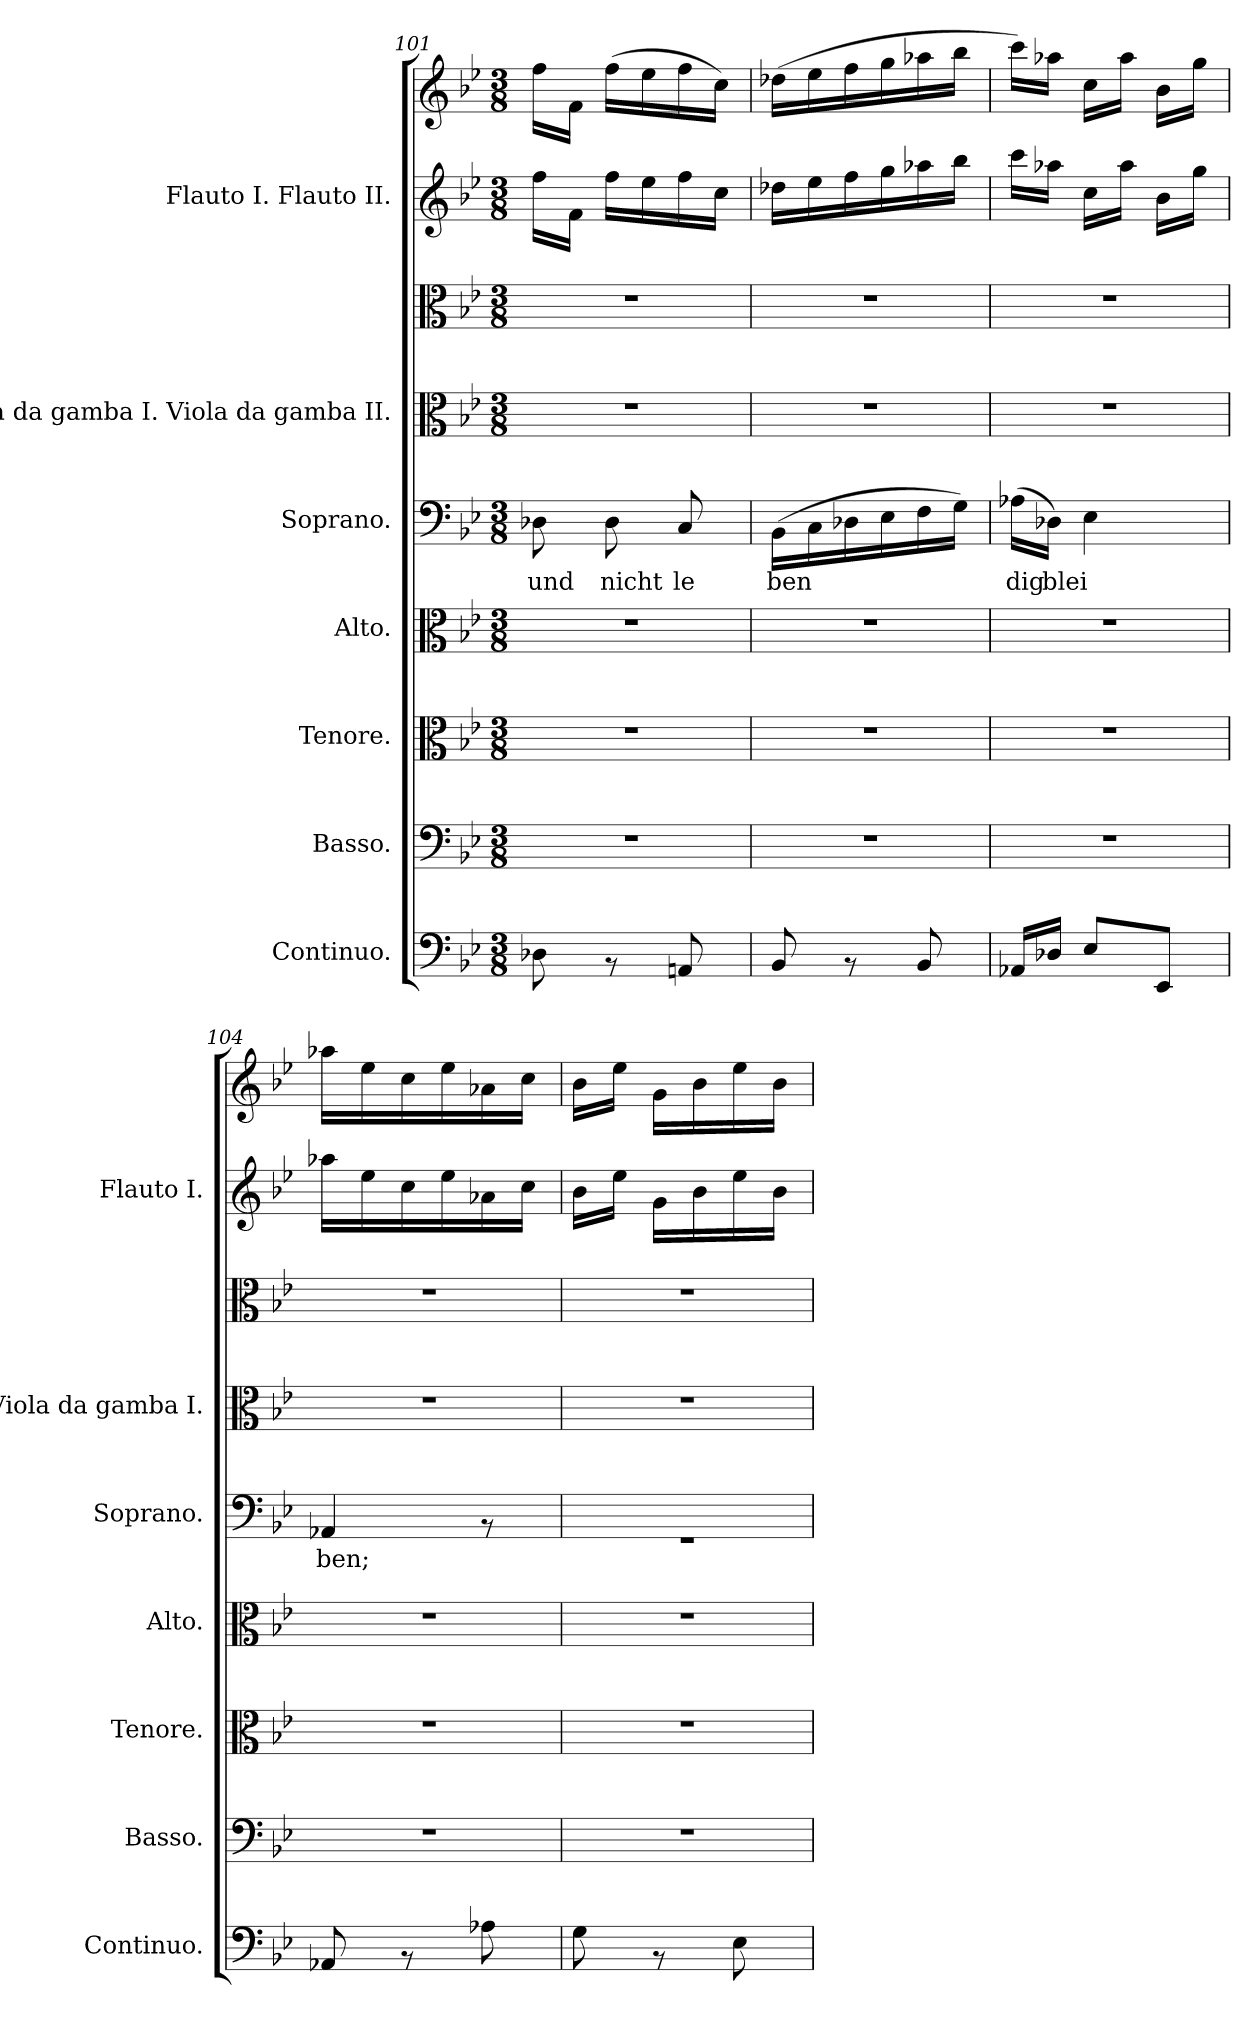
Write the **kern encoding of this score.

**kern	**kern	**kern	**kern	**kern	**text	**kern	**kern	**kern	**kern
*part7	*part6	*part5	*part4	*part3	*part3	*part2	*part2	*part1	*part1
*staff9	*staff8	*staff7	*staff6	*staff5	*staff5	*staff4	*staff3	*staff2	*staff1
*I"Continuo.	*I"Basso.	*I"Tenore.	*I"Alto.	*I"Soprano.	*	*I"Viola da gamba I. Viola da gamba II.	*	*I"Flauto I. Flauto II.	*
*I'Continuo.	*I'Basso.	*I'Tenore.	*I'Alto.	*I'Soprano.	*	*I'Viola da gamba I.	*	*I'Flauto I.	*
*clefF4	*clefF4	*clefC3	*clefC3	*clefF4	*	*clefC3	*clefC3	*clefG2	*clefG2
*k[b-e-]	*k[b-e-]	*k[b-e-]	*k[b-e-]	*k[b-e-]	*	*k[b-e-]	*k[b-e-]	*k[b-e-]	*k[b-e-]
*B-:	*B-:	*B-:	*B-:	*B-:	*	*B-:	*B-:	*B-:	*B-:
*M3/8	*M3/8	*M3/8	*M3/8	*M3/8	*	*M3/8	*M3/8	*M3/8	*M3/8
=101	=101	=101	=101	=101	=101	=101	=101	=101	=101
!	!	!	!	!	!LO:LY:b	!	!	!	!
8D-X\	4.r	4.r	4.r	8D-X\	und	4.r	4.r	16ff\LL	16ff\LL
.	.	.	.	.	.	.	.	16f\JJ	16f\JJ
!	!	!	!	!	!LO:LY:b	!	!	!	!
8rAA	.	.	.	8D-\	nicht	.	.	16ff\LL	(>16ff\LL
.	.	.	.	.	.	.	.	16ee-\	16ee-\
!	!	!	!	!	!LO:LY:b	!	!	!	!
8AAn/	.	.	.	8C/	le	.	.	16ff\	16ff\
.	.	.	.	.	.	.	.	16cc\JJ	16cc\JJ)
=102	=102	=102	=102	=102	=102	=102	=102	=102	=102
!	!	!	!	!	!LO:LY:b	!	!	!	!
8BB-/	4.r	4.r	4.r	(>16BB-\LL	ben	4.r	4.r	16dd-X\LL	(>16dd-X\LL
.	.	.	.	16C\	.	.	.	16ee-\	16ee-\
8rAA	.	.	.	16D-X\	.	.	.	16ff\	16ff\
.	.	.	.	16E-\	.	.	.	16gg\	16gg\
8BB-/	.	.	.	16F\	.	.	.	16aa-X\	16aa-X\
.	.	.	.	16G\JJ)	.	.	.	16bb-\JJ	16bb-\JJ
=103	=103	=103	=103	=103	=103	=103	=103	=103	=103
!	!	!	!	!	!LO:LY:b	!	!	!	!
16AA-X/LL	4.r	4.r	4.r	(>16A-X\LL	dig	4.r	4.r	16ccc\LL	16ccc\LL)
!	!	!	!	!	!LO:LY:b	!	!	!	!
16D-X/JJ	.	.	.	16D-X\JJ)	blei	.	.	16aa-X\JJ	16aa-X\JJ
8E-/L	.	.	.	4E-\	.	.	.	16cc\LL	16cc\LL
.	.	.	.	.	.	.	.	16aa-\JJ	16aa-\JJ
8EE-/J	.	.	.	.	.	.	.	16b-\LL	16b-\LL
.	.	.	.	.	.	.	.	16gg\JJ	16gg\JJ
=104	=104	=104	=104	=104	=104	=104	=104	=104	=104
!	!	!	!	!	!LO:LY:b	!	!	!	!
8AA-X/	4.r	4.r	4.r	4AA-X/	ben;	4.r	4.r	16aa-X\LL	16aa-X\LL
.	.	.	.	.	.	.	.	16ee-\	16ee-\
8rAA	.	.	.	.	.	.	.	16cc\	16cc\
.	.	.	.	.	.	.	.	16ee-\	16ee-\
8A-X\	.	.	.	8rAA	.	.	.	16a-X\	16a-X\
.	.	.	.	.	.	.	.	16cc\JJ	16cc\JJ
=105	=105	=105	=105	=105	=105	=105	=105	=105	=105
8G\	4.r	4.r	4.r	4.rGG	.	4.r	4.r	16b-\LL	16b-\LL
.	.	.	.	.	.	.	.	16ee-\JJ	16ee-\JJ
8rAA	.	.	.	.	.	.	.	16g\LL	16g\LL
.	.	.	.	.	.	.	.	16b-\	16b-\
8E-\	.	.	.	.	.	.	.	16ee-\	16ee-\
.	.	.	.	.	.	.	.	16b-\JJ	16b-\JJ
=	=	=	=	=	=	=	=	=	=
*-	*-	*-	*-	*-	*-	*-	*-	*-	*-
